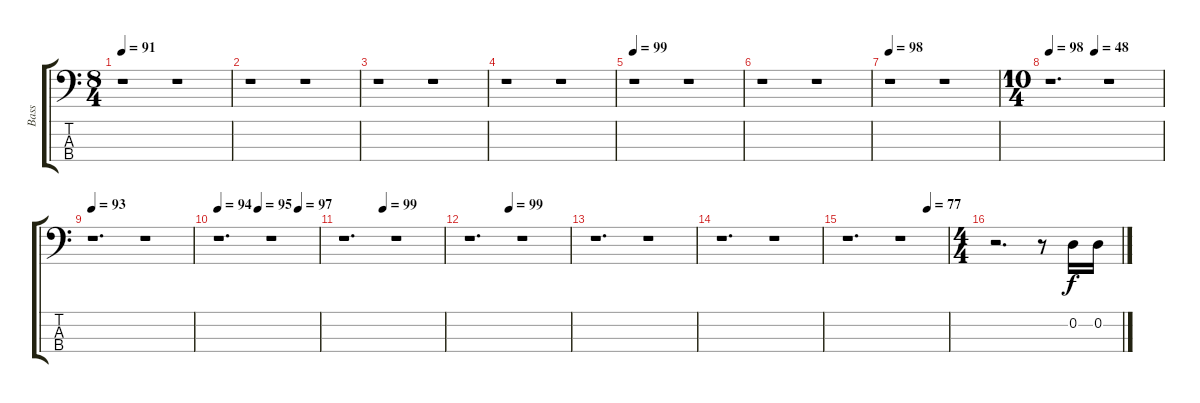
\track ("Bass" "Bass") {instrument electricbasspick}
\staff {score tabs}
\tuning (G2 D2 A1 E1) {hide}
\ts (8 4)
\tempo 91
\clef f4
\ks c
r.1{dy ff} r.1 |
r.1 r.1 |
r.1 r.1 |
r.1 r.1 |
\tempo 99
r.1 r.1 |
r.1 r.1 |
\tempo 98
r.1 r.1 |
\ts (10 4)
\tempo 98
\tempo (48 0.4)
r.1{d} r.1 |
\tempo 93
r.1{d} r.1 |
\tempo 94
\tempo (95 0.4)
\tempo (97 0.8)
r.1{d} r.1 |
\tempo (99 0.4)
r.1{d} r.1 |
\tempo (99 0.4)
r.1{d} r.1 |
r.1{d} r.1 |
r.1{d} r.1 |
\tempo (77 0.8)
r.1{d} r.1 |
\ts (4 4)
r.2{d} r.8 0.2.16{dy f} 0.2.16
